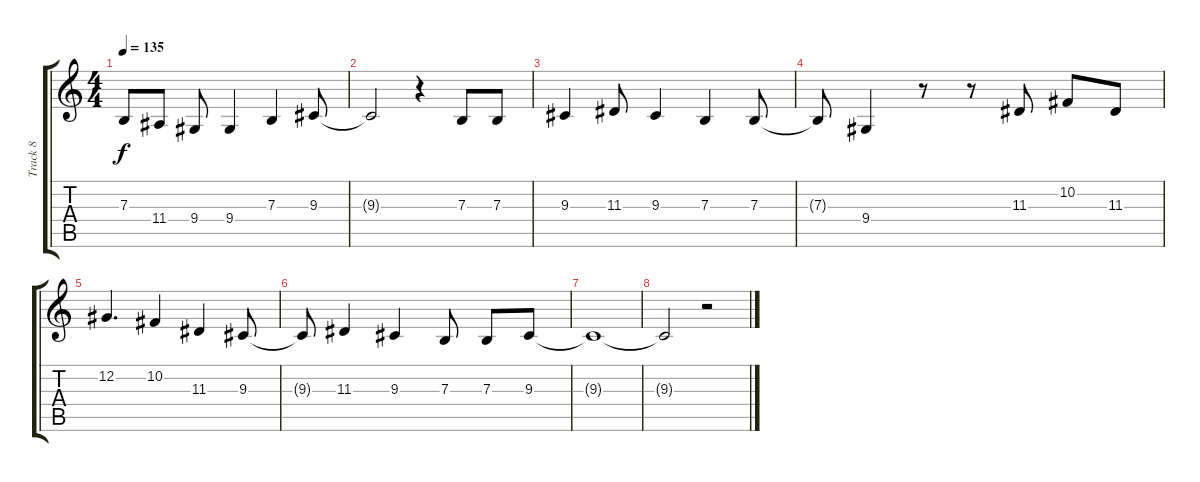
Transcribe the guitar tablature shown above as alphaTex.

\track ("Track 8" "Track 8") {instrument clarinet}
\staff {score tabs}
\tuning (Db4 Ab3 E3 B2 Gb2 B1) {hide}
\ts (4 4)
\tempo 135
\clef g2
\ks c
7.3.8{dy f} 11.4.8 9.4.8 9.4.4 7.3.4 9.3.8 |
9.3{t}.2 r.4 7.3.8 7.3.8 |
9.3.4 11.3.8 9.3.4 7.3.4 7.3.8 |
7.3{t}.8 9.4.4 r.8 r.8 11.3.8 10.2.8 11.3.8 |
12.2.4{d} 10.2.4 11.3.4 9.3.8 |
9.3{t}.8 11.3.4 9.3.4 7.3.8 7.3.8 9.3.8 |
9.3{t}.1 |
9.3{t}.2 r.2
